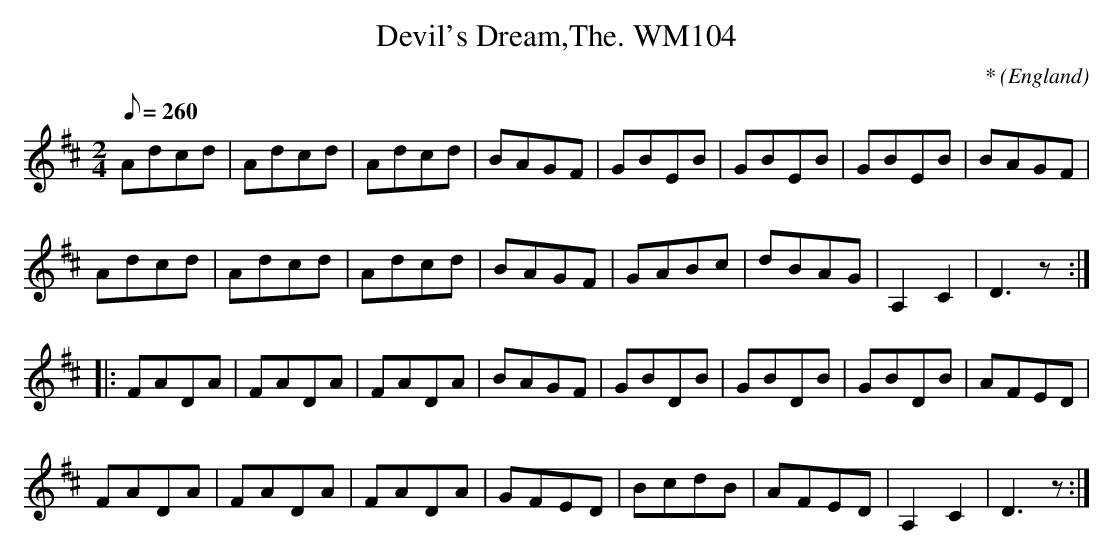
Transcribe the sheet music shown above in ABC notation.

X:1
T:Devil's Dream,The. WM104
M:2/4
L:1/8
Q:260
C:*
O:England
W:
K:D
Adcd|Adcd|Adcd|BAGF|GBEB|GBEB|GBEB|BAGF|!
Adcd|Adcd|Adcd|BAGF|GABc|dBAG|A,2C2|D3z:|!
|:FADA|FADA|FADA|BAGF|GBDB|GBDB|GBDB|AFED|!
FADA|FADA|FADA|GFED|BcdB|AFED|A,2C2|D3z:|]
